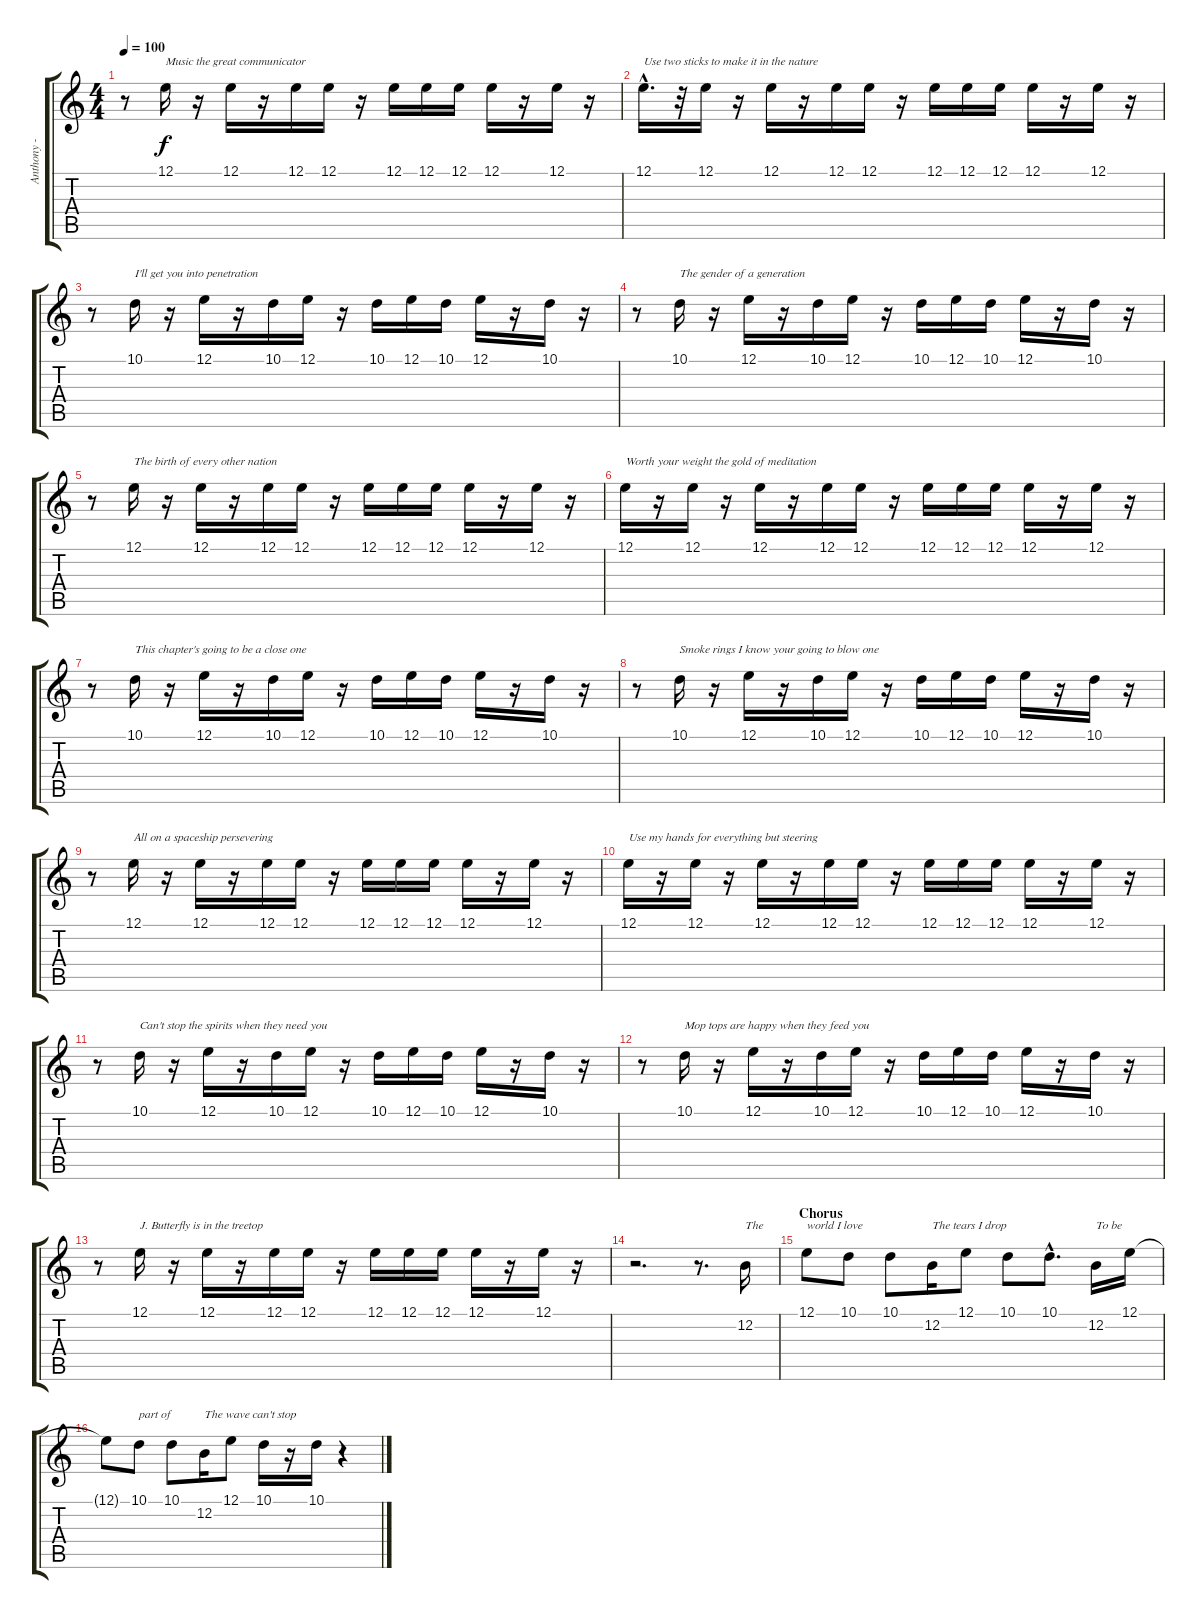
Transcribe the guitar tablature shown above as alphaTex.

\track ("Anthony - Vocals" "Anthony - ") {instrument trumpet}
\staff {score tabs}
\tuning (E4 B3 G3 D3 A2 E2) {hide}
\ts (4 4)
\tempo 100
\clef g2
\ks c
r.8{dy f} 12.1.16{txt "Music the great communicator "} r.16 12.1.16 r.16 12.1.16 12.1.16 r.16 12.1.16 12.1.16 12.1.16 12.1.16 r.16 12.1.16 r.16 |
12.1{hac}.16{d txt "Use two sticks to make it in the nature "} r.32 12.1.16 r.16 12.1.16 r.16 12.1.16 12.1.16 r.16 12.1.16 12.1.16 12.1.16 12.1.16 r.16 12.1.16 r.16 |
r.8 10.1.16{txt "I'll get you into penetration "} r.16 12.1.16 r.16 10.1.16 12.1.16 r.16 10.1.16 12.1.16 10.1.16 12.1.16 r.16 10.1.16 r.16 |
r.8 10.1.16{txt "The gender of a generation "} r.16 12.1.16 r.16 10.1.16 12.1.16 r.16 10.1.16 12.1.16 10.1.16 12.1.16 r.16 10.1.16 r.16 |
r.8 12.1.16{txt "The birth of every other nation "} r.16 12.1.16 r.16 12.1.16 12.1.16 r.16 12.1.16 12.1.16 12.1.16 12.1.16 r.16 12.1.16 r.16 |
12.1.16{txt "Worth your weight the gold of meditation "} r.16 12.1.16 r.16 12.1.16 r.16 12.1.16 12.1.16 r.16 12.1.16 12.1.16 12.1.16 12.1.16 r.16 12.1.16 r.16 |
r.8 10.1.16{txt "This chapter's going to be a close one "} r.16 12.1.16 r.16 10.1.16 12.1.16 r.16 10.1.16 12.1.16 10.1.16 12.1.16 r.16 10.1.16 r.16 |
r.8 10.1.16{txt "Smoke rings I know your going to blow one "} r.16 12.1.16 r.16 10.1.16 12.1.16 r.16 10.1.16 12.1.16 10.1.16 12.1.16 r.16 10.1.16 r.16 |
r.8 12.1.16{txt "All on a spaceship persevering "} r.16 12.1.16 r.16 12.1.16 12.1.16 r.16 12.1.16 12.1.16 12.1.16 12.1.16 r.16 12.1.16 r.16 |
12.1.16{txt "Use my hands for everything but steering "} r.16 12.1.16 r.16 12.1.16 r.16 12.1.16 12.1.16 r.16 12.1.16 12.1.16 12.1.16 12.1.16 r.16 12.1.16 r.16 |
r.8 10.1.16{txt "Can't stop the spirits when they need you "} r.16 12.1.16 r.16 10.1.16 12.1.16 r.16 10.1.16 12.1.16 10.1.16 12.1.16 r.16 10.1.16 r.16 |
r.8 10.1.16{txt "Mop tops are happy when they feed you "} r.16 12.1.16 r.16 10.1.16 12.1.16 r.16 10.1.16 12.1.16 10.1.16 12.1.16 r.16 10.1.16 r.16 |
r.8 12.1.16{txt "J. Butterfly is in the treetop "} r.16 12.1.16 r.16 12.1.16 12.1.16 r.16 12.1.16 12.1.16 12.1.16 12.1.16 r.16 12.1.16 r.16 |
r.2{d} r.8{d} 12.2.16{txt "The"} |
\section ("" "Chorus")
12.1.8{txt "world I love"} 10.1.8 10.1.8 12.2.16{txt "The tears I drop"} 12.1.8 10.1.8 10.1{hac}.8{d} 12.2.16{txt "To be"} 12.1.16 |
12.1{t}.8 10.1.8{txt "part of"} 10.1.8 12.2.16{txt "The wave can't stop"} 12.1.8 10.1.16 r.16 10.1.16 r.4
